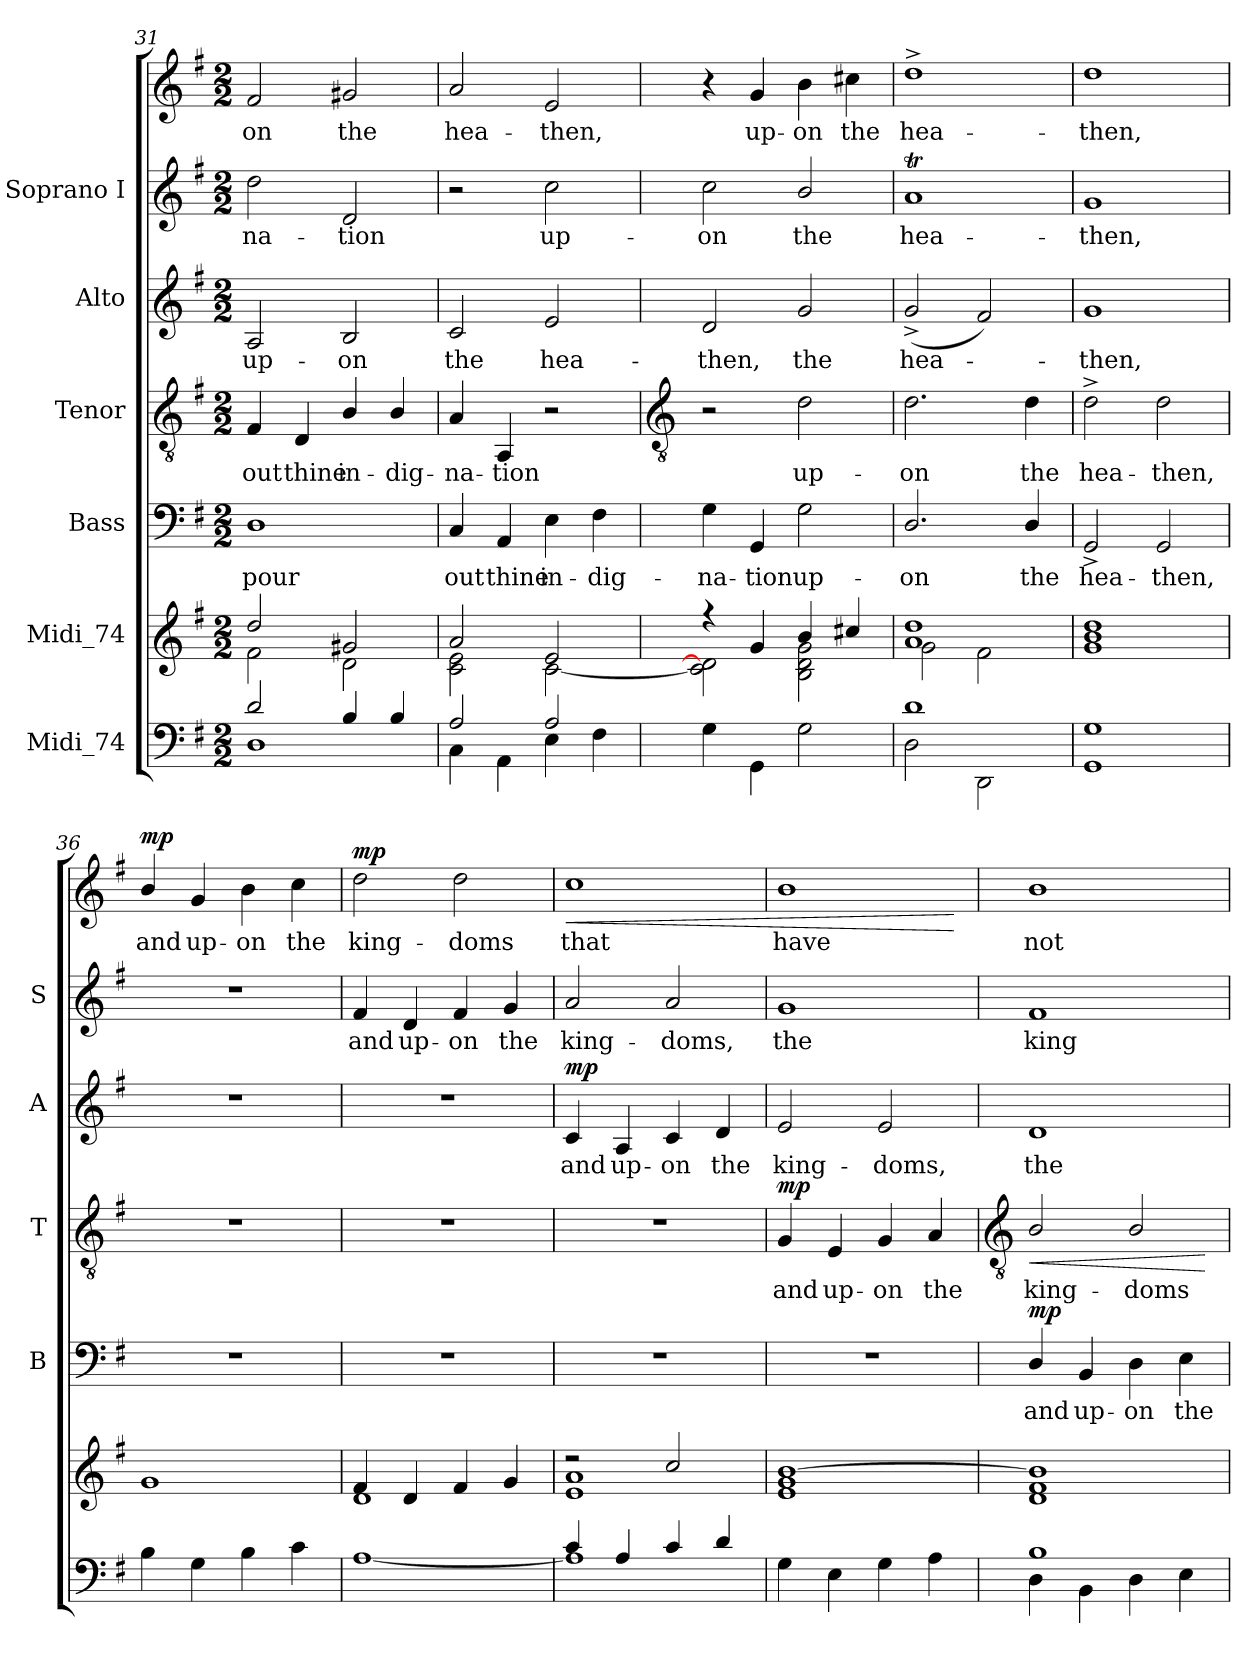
**kern	**kern	**kern	**text	**dynam	**kern	**text	**dynam	**kern	**text	**dynam	**kern	**text	**kern	**text	**dynam
*part6	*part5	*part4	*part4	*part4	*part3	*part3	*part3	*part2	*part2	*part2	*part1	*part1	*part1	*part1	*part1
*staff7	*staff6	*staff5	*staff5	*staff5	*staff4	*staff4	*staff4	*staff3	*staff3	*staff3	*staff2	*staff2	*staff1	*staff1	*staff1/2
*I"Midi_74	*I"Midi_74	*I"Bass	*	*	*I"Tenor	*	*	*I"Alto	*	*	*I"Soprano I	*	*	*	*
*	*	*I'B	*	*	*I'T	*	*	*I'A	*	*	*I'S	*	*	*	*
*clefF4	*clefG2	*clefF4	*	*	*clefGv2	*	*	*clefG2	*	*	*clefG2	*	*clefG2	*	*
*k[f#]	*k[f#]	*k[f#]	*	*	*k[f#]	*	*	*k[f#]	*	*	*k[f#]	*	*k[f#]	*	*
*G:	*G:	*G:	*	*	*G:	*	*	*G:	*	*	*G:	*	*G:	*	*
*M2/2	*M2/2	*M2/2	*	*	*M2/2	*	*	*M2/2	*	*	*M2/2	*	*M2/2	*	*
=31	=31	=31	=31	=31	=31	=31	=31	=31	=31	=31	=31	=31	=31	=31	=31
*^	*^	*	*	*	*	*	*	*	*	*	*	*	*	*	*
!	!	!	!	!	!LO:LY:b	!	!	!LO:LY:b	!	!	!LO:LY:b	!	!	!LO:LY:b	!	!LO:LY:b	!
2d/	1D\	2dd/	2f#\	1D	pour	.	4F#	out	.	2A	up-	.	2dd	na-	2f#	-on	.
!	!	!	!	!	!	!	!	!LO:LY:b	!	!	!	!	!	!	!	!	!
.	.	.	.	.	.	.	4D	thine	.	.	.	.	.	.	.	.	.
!	!	!	!	!	!	!	!	!LO:LY:b	!	!	!LO:LY:b	!	!	!LO:LY:b	!	!LO:LY:b	!
4B/	.	2g#X/	2d\	.	.	.	4B/	in-	.	2B	-on	.	2d	-tion	2g#X	the	.
!	!	!	!	!	!	!	!	!LO:LY:b	!	!	!	!	!	!	!	!	!
4B/	.	.	.	.	.	.	4B/	-dig-	.	.	.	.	.	.	.	.	.
=32	=32	=32	=32	=32	=32	=32	=32	=32	=32	=32	=32	=32	=32	=32	=32	=32	=32
!	!	!	!	!	!LO:LY:b	!	!	!LO:LY:b	!	!	!LO:LY:b	!	!	!	!	!LO:LY:b	!
2A/	4C\	2a/	2c\ 2e\	4C	out	.	4A	-na-	.	2c	the	.	2r	.	2a	hea-	.
!	!	!	!	!	!LO:LY:b	!	!	!LO:LY:b	!	!	!	!	!	!	!	!	!
.	4AA\	.	.	4AA	thine	.	4AA	-tion	.	.	.	.	.	.	.	.	.
!	!	!	!	!	!LO:LY:b	!	!	!	!	!	!LO:LY:b	!	!	!LO:LY:b	!	!LO:LY:b	!
2A/	4E\	2e/	[2c\	4E	in-	.	2r	.	.	2e	hea-	.	2cc	up-	2e	-then,	.
!	!	!	!	!	!LO:LY:b	!	!	!	!	!	!	!	!	!	!	!	!
.	4F#\	.	.	4F#	-dig-	.	.	.	.	.	.	.	.	.	.	.	.
!!LO:LB:g=z
=33	=33	=33	=33	=33	=33	=33	=33	=33	=33	=33	=33	=33	=33	=33	=33	=33	=33
*	*	*	*	*	*	*	*clefGv2	*	*	*	*	*	*	*	*	*	*
!	!	!	!	!	!LO:LY:b	!	!	!	!	!	!LO:LY:b	!	!	!LO:LY:b	!	!	!
4G\	2ryy	4r	2c\] 2d\]	4G	-na-	.	2r	.	.	2d	-then,	.	2cc	on	4r	.	.
!	!	!	!	!	!LO:LY:b	!	!	!	!	!	!	!	!	!	!	!LO:LY:b	!
4GG\	.	4g/	.	4GG	-tion	.	.	.	.	.	.	.	.	.	4g	-up-	.
!	!	!	!	!	!LO:LY:b	!	!	!LO:LY:b	!	!	!LO:LY:b	!	!	!LO:LY:b	!	!LO:LY:b	!
2G\	2ryy	4b/	2B\ 2d\ 2g\	2G	up-	.	2d	up-	.	2g	the	.	2b/	the	4b	-on	.
!	!	!	!	!	!	!	!	!	!	!	!	!	!	!	!	!LO:LY:b	!
.	.	4cc#X/	.	.	.	.	.	.	.	.	.	.	.	.	4cc#X	the	.
=34	=34	=34	=34	=34	=34	=34	=34	=34	=34	=34	=34	=34	=34	=34	=34	=34	=34
!	!	!	!	!	!LO:LY:b	!	!	!LO:LY:b	!	!	!LO:LY:b	!	!	!LO:LY:b	!	!LO:LY:b	!
1d/	2D\	1a/ 1dd/	2g\	2.D/	-on	.	2.d	-on	.	(<2g^	hea-	.	1aT	-hea-	1dd^	hea-	.
.	2DD\	.	2f#\	.	.	.	.	.	.	2f#)	.	.	.	.	.	.	.
!	!	!	!	!	!LO:LY:b	!	!	!LO:LY:b	!	!	!	!	!	!	!	!	!
.	.	.	.	4D/	the	.	4d	the	.	.	.	.	.	.	.	.	.
=35	=35	=35	=35	=35	=35	=35	=35	=35	=35	=35	=35	=35	=35	=35	=35	=35	=35
!	!	!	!	!	!LO:LY:b	!	!	!LO:LY:b	!	!	!LO:LY:b	!	!	!LO:LY:b	!	!LO:LY:b	!
1G/	1GG\	1dd/	1g\ 1b\	2GG^	hea-	.	2d^	hea-	.	1g	then,	.	1g	then,	1dd	-then,	.
!	!	!	!	!	!LO:LY:b	!	!	!LO:LY:b	!	!	!	!	!	!	!	!	!
.	.	.	.	2GG	-then,	.	2d	-then,	.	.	.	.	.	.	.	.	.
=36	=36	=36	=36	=36	=36	=36	=36	=36	=36	=36	=36	=36	=36	=36	=36	=36	=36
!	!	!	!	!	!	!	!	!	!	!	!	!	!	!	!	!LO:LY:b	!LO:DY:b
4B\	1ryy	1g/	2ryy	1r	.	.	1r	.	.	1r	.	.	1r	.	4b/	and	mp
!	!	!	!	!	!	!	!	!	!	!	!	!	!	!	!	!LO:LY:b	!
4G\	.	.	.	.	.	.	.	.	.	.	.	.	.	.	4g	up-	.
!	!	!	!	!	!	!	!	!	!	!	!	!	!	!	!	!LO:LY:b	!
4B\	.	.	2ryy	.	.	.	.	.	.	.	.	.	.	.	4b	-on	.
!	!	!	!	!	!	!	!	!	!	!	!	!	!	!	!	!LO:LY:b	!
4c\	.	.	.	.	.	.	.	.	.	.	.	.	.	.	4cc	the	.
=37	=37	=37	=37	=37	=37	=37	=37	=37	=37	=37	=37	=37	=37	=37	=37	=37	=37
!	!	!	!	!	!	!	!	!	!	!	!	!	!	!LO:LY:b	!	!LO:LY:b	!LO:DY:b=2
1ryy	[1A\	4f#/	1d\	1r	.	.	1r	.	.	1r	.	.	4f#	and	2dd	king-	mp
!	!	!	!	!	!	!	!	!	!	!	!	!	!	!LO:LY:b	!	!	!
.	.	4d/	.	.	.	.	.	.	.	.	.	.	4d	up-	.	.	.
!	!	!	!	!	!	!	!	!	!	!	!	!	!	!LO:LY:b	!	!LO:LY:b	!
.	.	4f#/	.	.	.	.	.	.	.	.	.	.	4f#	-on	2dd	-doms	.
!	!	!	!	!	!	!	!	!	!	!	!	!	!	!LO:LY:b	!	!	!
.	.	4g/	.	.	.	.	.	.	.	.	.	.	4g	the	.	.	.
=38	=38	=38	=38	=38	=38	=38	=38	=38	=38	=38	=38	=38	=38	=38	=38	=38	=38
!	!	!	!	!	!	!	!	!	!	!	!LO:LY:b	!LO:DY:b	!	!LO:LY:b	!	!LO:LY:b	!LO:HP:b
4c/	1A\]	2r	1e\ 1a\	1r	.	.	1r	.	.	4c	and	mp	2a	king-	1cc	that	<
!	!	!	!	!	!	!	!	!	!	!	!LO:LY:b	!	!	!	!	!	!
4A/	.	.	.	.	.	.	.	.	.	4A	up-	.	.	.	.	.	.
!	!	!	!	!	!	!	!	!	!	!	!LO:LY:b	!	!	!LO:LY:b	!	!	!
4c/	.	2cc/	.	.	.	.	.	.	.	4c	-on	.	2a	-doms,	.	.	.
!	!	!	!	!	!	!	!	!	!	!	!LO:LY:b	!	!	!	!	!	!
4d/	.	.	.	.	.	.	.	.	.	4d	the	.	.	.	.	.	.
=39	=39	=39	=39	=39	=39	=39	=39	=39	=39	=39	=39	=39	=39	=39	=39	=39	=39
!	!	!	!	!	!	!	!	!LO:LY:b	!LO:DY:b	!	!LO:LY:b	!	!	!LO:LY:b	!	!LO:LY:b	!
4G\	2ryy	[1b/	1e\ 1g\	1r	.	.	4G	and	mp	2e	king-	.	1g	the	1b	have	.
!	!	!	!	!	!	!	!	!LO:LY:b	!	!	!	!	!	!	!	!	!
4E\	.	.	.	.	.	.	4E	up-	.	.	.	.	.	.	.	.	.
!	!	!	!	!	!	!	!	!LO:LY:b	!	!	!LO:LY:b	!	!	!	!	!	!
4G\	2ryy	.	.	.	.	.	4G	-on	.	2e	-doms,	.	.	.	.	.	.
!	!	!	!	!	!	!	!	!LO:LY:b	!	!	!	!	!	!	!	!	!
4A\	.	.	.	.	.	.	4A	the	.	.	.	.	.	.	.	.	.
*v	*v	*	*	*	*	*	*	*	*	*	*	*	*	*	*	*	*
*	*v	*v	*	*	*	*	*	*	*	*	*	*	*	*	*	*
.	.	.	.	.	.	.	.	.	.	.	.	.	.	.	[
!!LO:LB:g=z
=40	=40	=40	=40	=40	=40	=40	=40	=40	=40	=40	=40	=40	=40	=40	=40
*	*	*	*	*	*clefGv2	*	*	*	*	*	*	*	*	*	*
*^	*^	*	*	*	*	*	*	*	*	*	*	*	*	*	*
*	*	*	*^	*	*	*	*	*	*	*	*	*	*	*	*	*	*
!	!	!	!	!	!	!LO:LY:b	!LO:DY:b	!	!LO:LY:b	!LO:HP:b	!	!LO:LY:b	!	!	!LO:LY:b	!	!LO:LY:b	!
1B/	4D\	1b/]	1ryy	1d 1f#	4D/	and	mp	2B/	king-	<	1d	the	.	1f#	king-	1b	not	.
!	!	!	!	!	!	!LO:LY:b	!	!	!	!	!	!	!	!	!	!	!	!
.	4BB\	.	.	.	4BB	up-	.	.	.	.	.	.	.	.	.	.	.	.
!	!	!	!	!	!	!LO:LY:b	!	!	!LO:LY:b	!	!	!	!	!	!	!	!	!
.	4D\	.	.	.	4D	-on	.	2B/	-doms	.	.	.	.	.	.	.	.	.
!	!	!	!	!	!	!LO:LY:b	!	!	!	!	!	!	!	!	!	!	!	!
.	4E\	.	.	.	4E	the	.	.	.	.	.	.	.	.	.	.	.	.
*v	*v	*	*	*	*	*	*	*	*	*	*	*	*	*	*	*	*	*
*	*v	*v	*v	*	*	*	*	*	*	*	*	*	*	*	*	*	*
.	.	.	.	.	.	.	[	.	.	.	.	.	.	.	.
=	=	=	=	=	=	=	=	=	=	=	=	=	=	=	=
*-	*-	*-	*-	*-	*-	*-	*-	*-	*-	*-	*-	*-	*-	*-	*-
